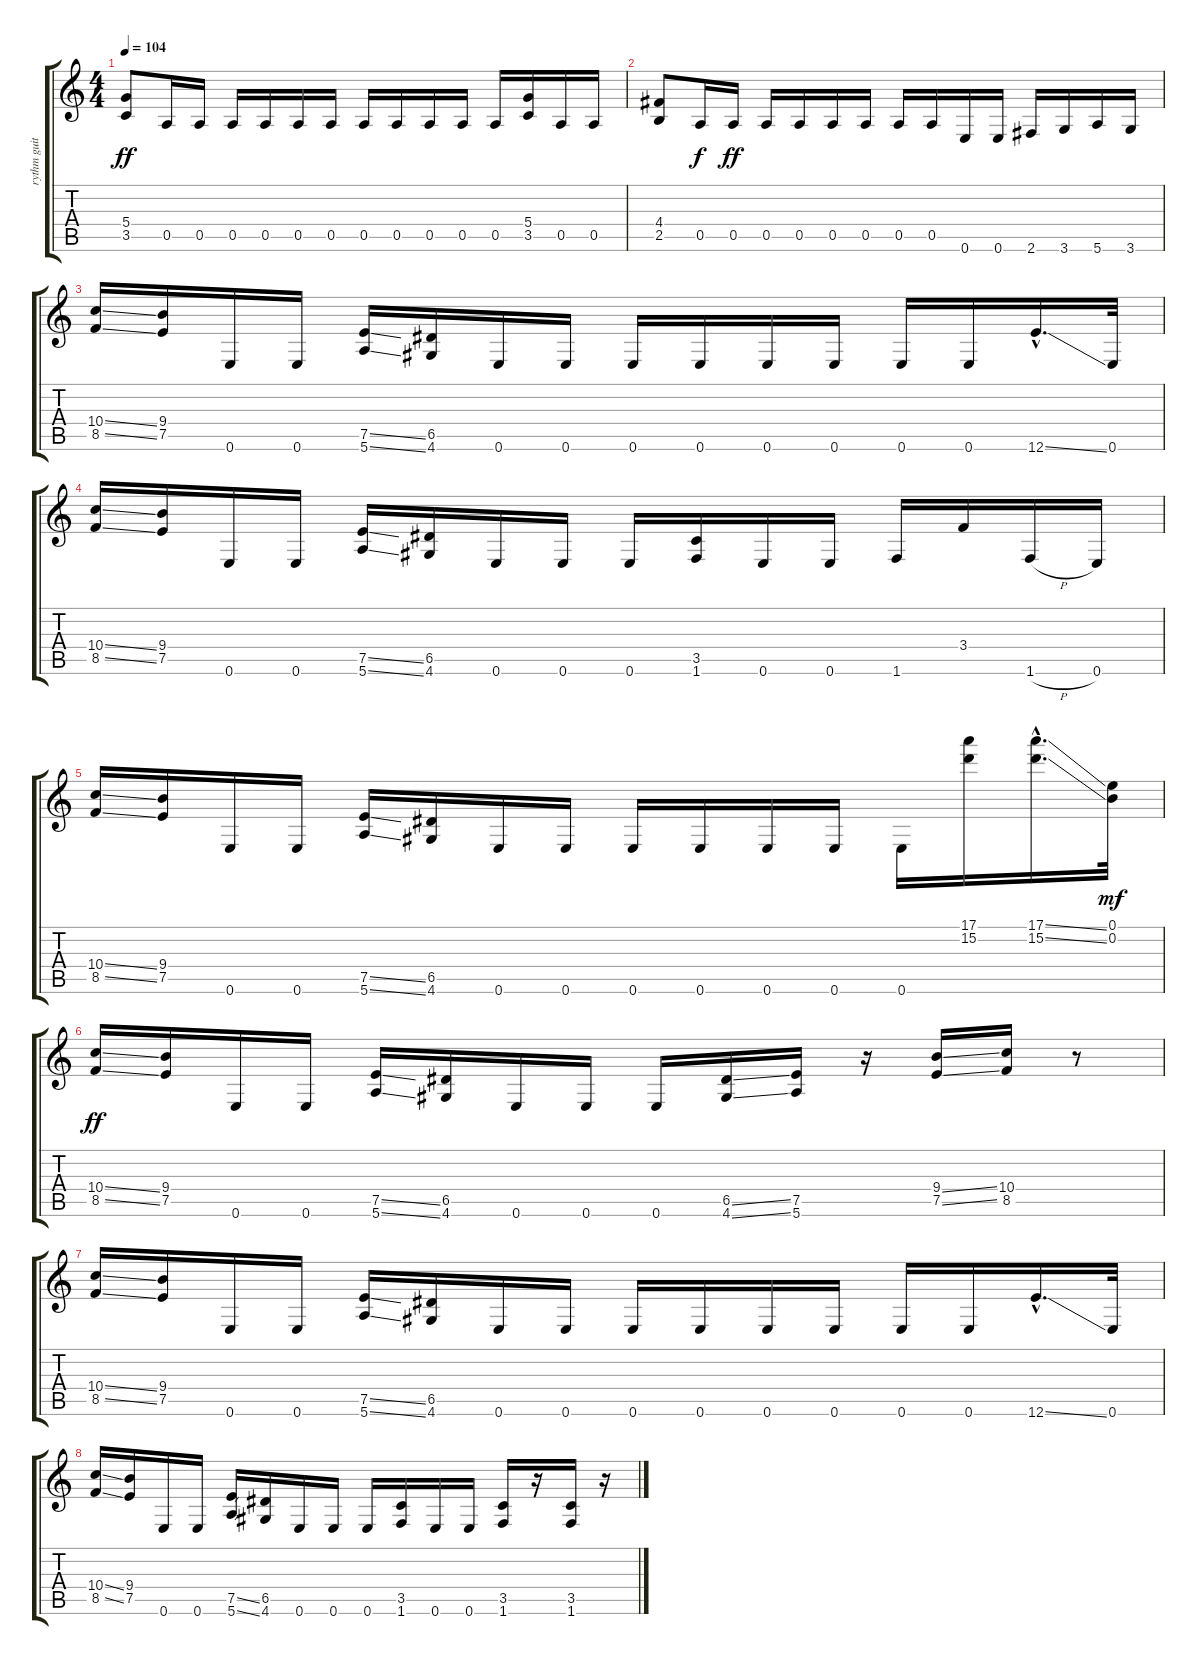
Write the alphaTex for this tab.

\track ("rythm guitar" "rythm guit") {instrument distortionguitar}
\staff {score tabs}
\tuning (E4 B3 G3 D3 A2 E2) {hide}
\ts (4 4)
\tempo 104
\clef g2
\ks c
(5.4 3.5).8{dy ff} 0.5.16 0.5.16 0.5.16 0.5.16 0.5.16 0.5.16 0.5.16 0.5.16 0.5.16 0.5.16 0.5.16 (5.4 3.5).16 0.5.16 0.5.16 |
(4.4 2.5).8 0.5.16{dy f} 0.5.16{dy ff} 0.5.16 0.5.16 0.5.16 0.5.16 0.5.16 0.5.16 0.6.16 0.6.16 2.6.16 3.6.16 5.6.16 3.6.16 |
(10.4{ss} 8.5{ss}).16 (9.4 7.5).16 0.6.16 0.6.16 (7.5{ss} 5.6{ss}).16 (6.5 4.6).16 0.6.16 0.6.16 0.6.16 0.6.16 0.6.16 0.6.16 0.6.16 0.6.16 12.6{ss hac}.16{d} 0.6.32 |
(10.4{ss} 8.5{ss}).16 (9.4 7.5).16 0.6.16 0.6.16 (7.5{ss} 5.6{ss}).16 (6.5 4.6).16 0.6.16 0.6.16 0.6.16 (3.5 1.6).16 0.6.16 0.6.16 1.6.16 3.4.16 1.6{h}.16 0.6.16 |
(10.4{ss} 8.5{ss}).16 (9.4 7.5).16 0.6.16 0.6.16 (7.5{ss} 5.6{ss}).16 (6.5 4.6).16 0.6.16 0.6.16 0.6.16 0.6.16 0.6.16 0.6.16 0.6.16 (17.1 15.2).16 (17.1{ss hac} 15.2{ss hac}).16{d} (0.1 0.2).32{dy mf} |
(10.4{ss} 8.5{ss}).16{dy ff} (9.4 7.5).16 0.6.16 0.6.16 (7.5{ss} 5.6{ss}).16 (6.5 4.6).16 0.6.16 0.6.16 0.6.16 (6.5{ss} 4.6{ss}).16 (7.5 5.6).16 r.16 (9.4{ss} 7.5{ss}).16 (10.4 8.5).16 r.8 |
(10.4{ss} 8.5{ss}).16 (9.4 7.5).16 0.6.16 0.6.16 (7.5{ss} 5.6{ss}).16 (6.5 4.6).16 0.6.16 0.6.16 0.6.16 0.6.16 0.6.16 0.6.16 0.6.16 0.6.16 12.6{ss hac}.16{d} 0.6.32 |
(10.4{ss} 8.5{ss}).16 (9.4 7.5).16 0.6.16 0.6.16 (7.5{ss} 5.6{ss}).16 (6.5 4.6).16 0.6.16 0.6.16 0.6.16 (3.5 1.6).16 0.6.16 0.6.16 (3.5 1.6).16 r.16 (3.5 1.6).16 r.16
